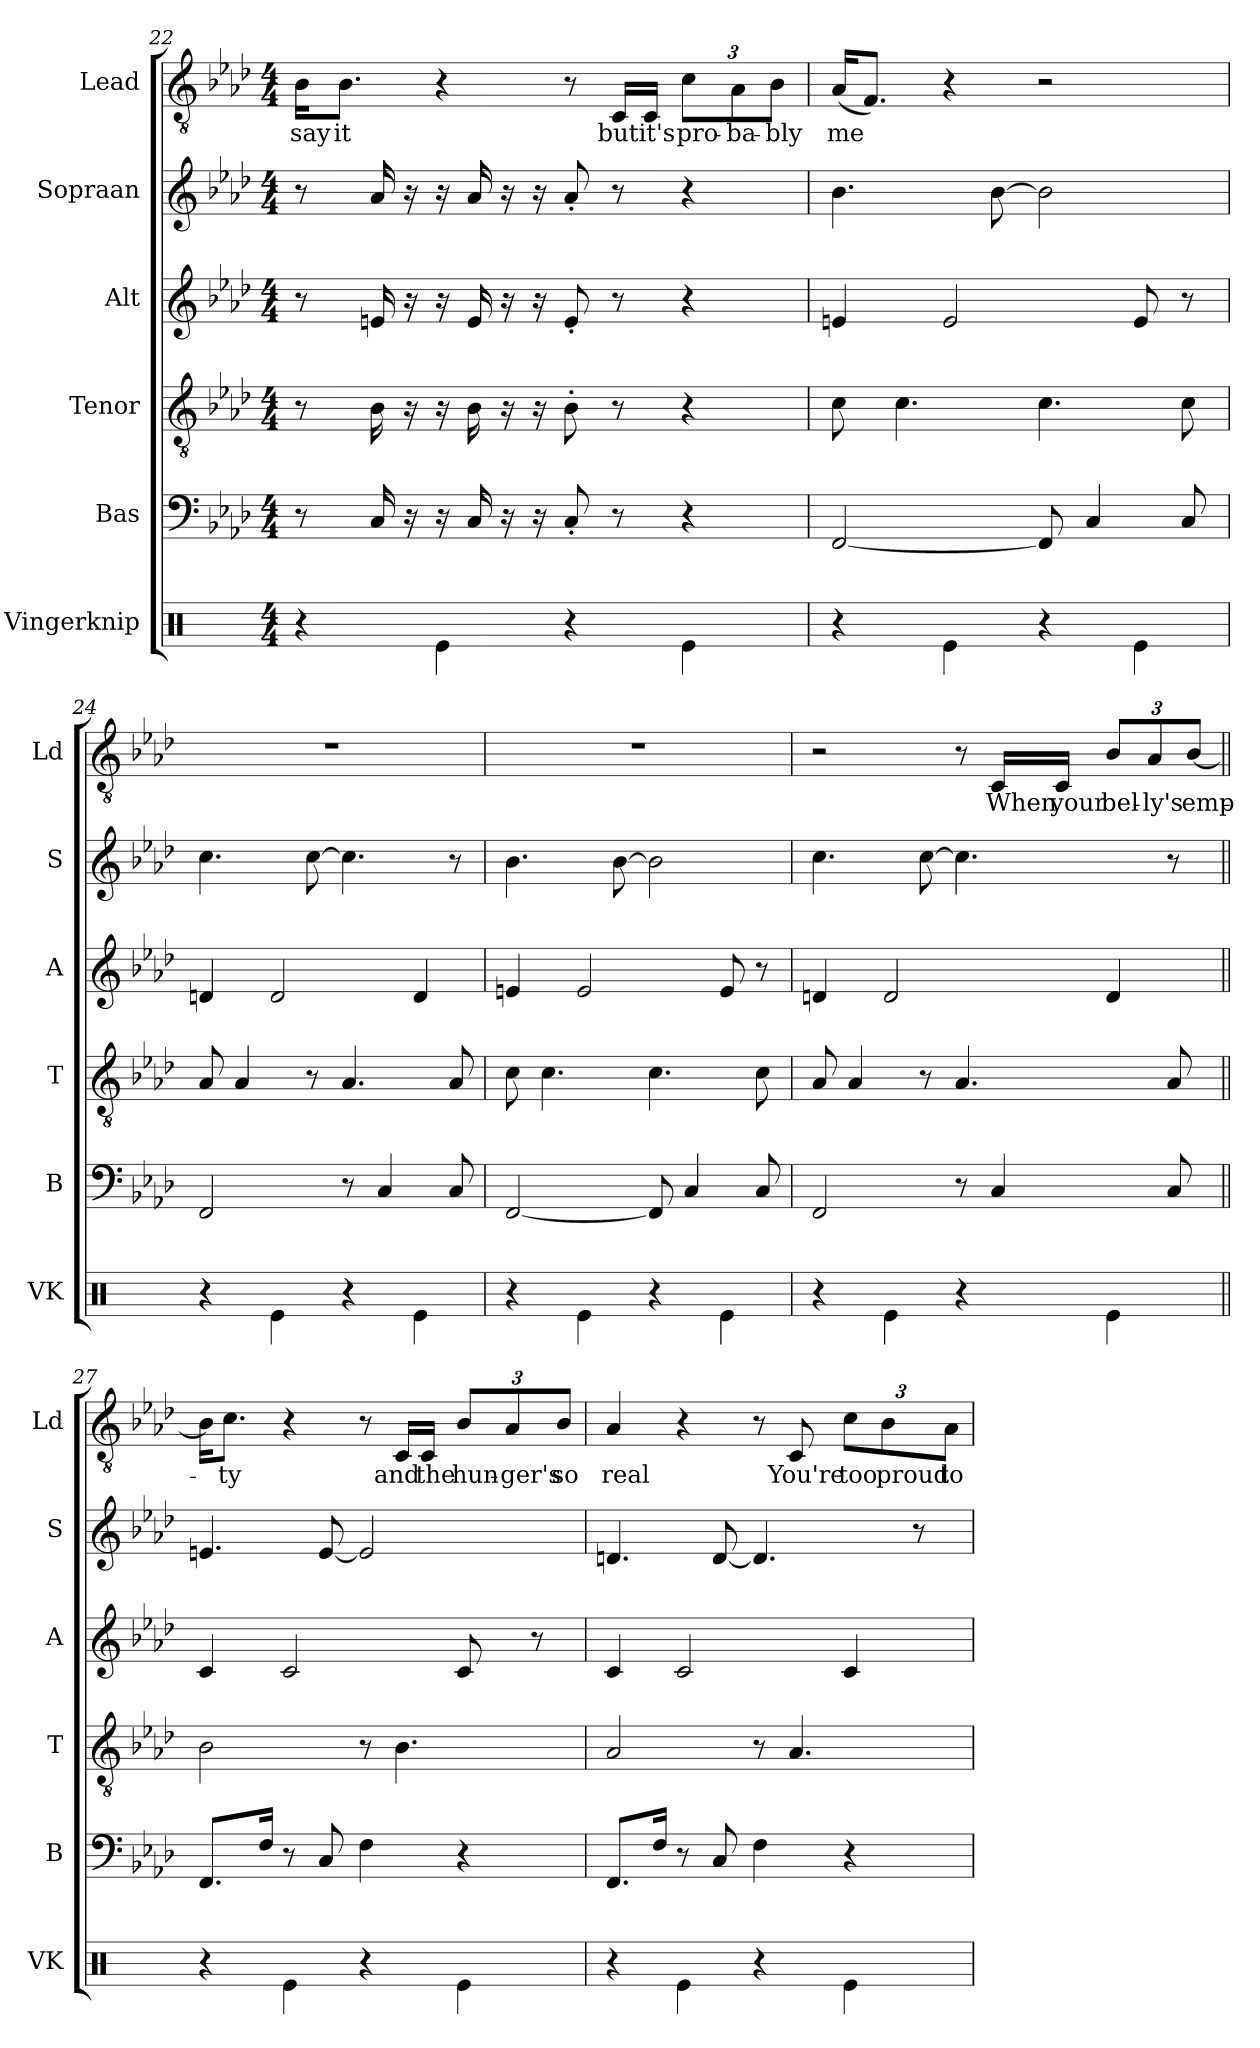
**kern	**kern	**kern	**kern	**kern	**kern	**text
*part6	*part5	*part4	*part3	*part2	*part1	*part1
*staff6	*staff5	*staff4	*staff3	*staff2	*staff1	*staff1
*I"Vingerknip	*I"Bas	*I"Tenor	*I"Alt	*I"Sopraan	*I"Lead	*
*I'VK	*I'B	*I'T	*I'A	*I'S	*I'Ld	*
!!LO:LB:g=z
*clefX	*clefF4	*clefGv2	*clefG2	*clefG2	*clefGv2	*
*k[]	*k[b-e-a-d-]	*k[b-e-a-d-]	*k[b-e-a-d-]	*k[b-e-a-d-]	*k[b-e-a-d-]	*
*M4/4	*M4/4	*M4/4	*M4/4	*M4/4	*M4/4	*
=22	=22	=22	=22	=22	=22	=22
!	!	!	!	!	!	!LO:LY:b
4r	8r	8r	8r	8r	16B-\KL	say
!	!	!	!	!	!	!LO:LY:b
.	.	.	.	.	8.B-\J	it
.	16C/	16B-\	16en/	16a-/	.	.
.	16r	16r	16r	16r	.	.
4Re\	16r	16r	16r	16r	4r	.
.	16C/	16B-\	16e/	16a-/	.	.
.	16r	16r	16r	16r	.	.
.	16r	16r	16r	16r	.	.
4r	8C'/	8B-'\	8e'/	8a-'/	8r	.
!	!	!	!	!	!	!LO:LY:b
.	8r	8r	8r	8r	16C/LL	but
!	!	!	!	!	!	!LO:LY:b
.	.	.	.	.	16C/JJ	it's
*	*	*	*	*	*Xbrackettup	*
!	!	!	!	!	!	!LO:LY:b
4Re\	4r	4r	4r	4r	12c\L	pro-
!	!	!	!	!	!	!LO:LY:b
.	.	.	.	.	12A-\	-ba-
!	!	!	!	!	!	!LO:LY:b
.	.	.	.	.	12B-\J	-bly
=23	=23	=23	=23	=23	=23	=23
!	!	!	!	!	!	!LO:LY:b
4r	[2FF/	8c\	4en/	4.b-\	(<16A-/KL	me
.	.	.	.	.	8.F/J)	.
.	.	4.c\	.	.	.	.
4Re\	.	.	2e/	.	4r	.
.	.	.	.	[8b-\	.	.
4r	8FF/]	4.c\	.	2b-\]	2r	.
.	4C/	.	.	.	.	.
4Re\	.	.	8e/	.	.	.
.	8C/	8c\	8r	.	.	.
=24	=24	=24	=24	=24	=24	=24
4r	2FF/	8A-/	4dn/	4.cc\	1r	.
.	.	4A-/	.	.	.	.
4Re\	.	.	2d/	.	.	.
.	.	8r	.	[8cc\	.	.
4r	8r	4.A-/	.	4.cc\]	.	.
.	4C/	.	.	.	.	.
4Re\	.	.	4d/	.	.	.
.	8C/	8A-/	.	8r	.	.
!!LO:PB:g=z
=25	=25	=25	=25	=25	=25	=25
4r	[2FF/	8c\	4en/	4.b-\	1r	.
.	.	4.c\	.	.	.	.
4Re\	.	.	2e/	.	.	.
.	.	.	.	[8b-\	.	.
4r	8FF/]	4.c\	.	2b-\]	.	.
.	4C/	.	.	.	.	.
4Re\	.	.	8e/	.	.	.
.	8C/	8c\	8r	.	.	.
=26	=26	=26	=26	=26	=26	=26
4r	2FF/	8A-/	4dn/	4.cc\	2r	.
.	.	4A-/	.	.	.	.
4Re\	.	.	2d/	.	.	.
.	.	8r	.	[8cc\	.	.
4r	8r	4.A-/	.	4.cc\]	8r	.
!	!	!	!	!	!	!LO:LY:b
.	4C/	.	.	.	16C/LL	When
!	!	!	!	!	!	!LO:LY:b
.	.	.	.	.	16C/JJ	your
!	!	!	!	!	!	!LO:LY:b
4Re\	.	.	4d/	.	12B-/L	bel-
!	!	!	!	!	!	!LO:LY:b
.	.	.	.	.	12A-/	-ly's
.	8C/	8A-/	.	8r	.	.
!	!	!	!	!	!	!LO:LY:b
.	.	.	.	.	[12B-/J	emp-
=27||	=27||	=27||	=27||	=27||	=27||	=27||
4r	8.FF/L	2B-\	4c/	4.en/	16B-\KL]	.
!	!	!	!	!	!	!LO:LY:b
.	.	.	.	.	8.c\J	ty
.	16F/Jk	.	.	.	.	.
4Re\	8r	.	2c/	.	4r	.
.	8C/	.	.	[8e/	.	.
4r	4F\	8r	.	2e/]	8r	.
!	!	!	!	!	!	!LO:LY:b
.	.	4.B-\	.	.	16C/LL	and
!	!	!	!	!	!	!LO:LY:b
.	.	.	.	.	16C/JJ	the
!	!	!	!	!	!	!LO:LY:b
4Re\	4r	.	8c/	.	12B-/L	hun-
!	!	!	!	!	!	!LO:LY:b
.	.	.	.	.	12A-/	-ger's
.	.	.	8r	.	.	.
!	!	!	!	!	!	!LO:LY:b
.	.	.	.	.	12B-/J	so
!!LO:LB:g=z
=28	=28	=28	=28	=28	=28	=28
!	!	!	!	!	!	!LO:LY:b
4r	8.FF/L	2A-/	4c/	4.dn/	4A-/	real
.	16F/Jk	.	.	.	.	.
4Re\	8r	.	2c/	.	4r	.
.	8C/	.	.	[8d/	.	.
4r	4F\	8r	.	4.d/]	8r	.
!	!	!	!	!	!	!LO:LY:b
.	.	4.A-/	.	.	8C/	You're
!	!	!	!	!	!	!LO:LY:b
4Re\	4r	.	4c/	.	12c\L	too
!	!	!	!	!	!	!LO:LY:b
.	.	.	.	.	12B-\	proud
.	.	.	.	8r	.	.
!	!	!	!	!	!	!LO:LY:b
.	.	.	.	.	12A-\J	to
=	=	=	=	=	=	=
*-	*-	*-	*-	*-	*-	*-
